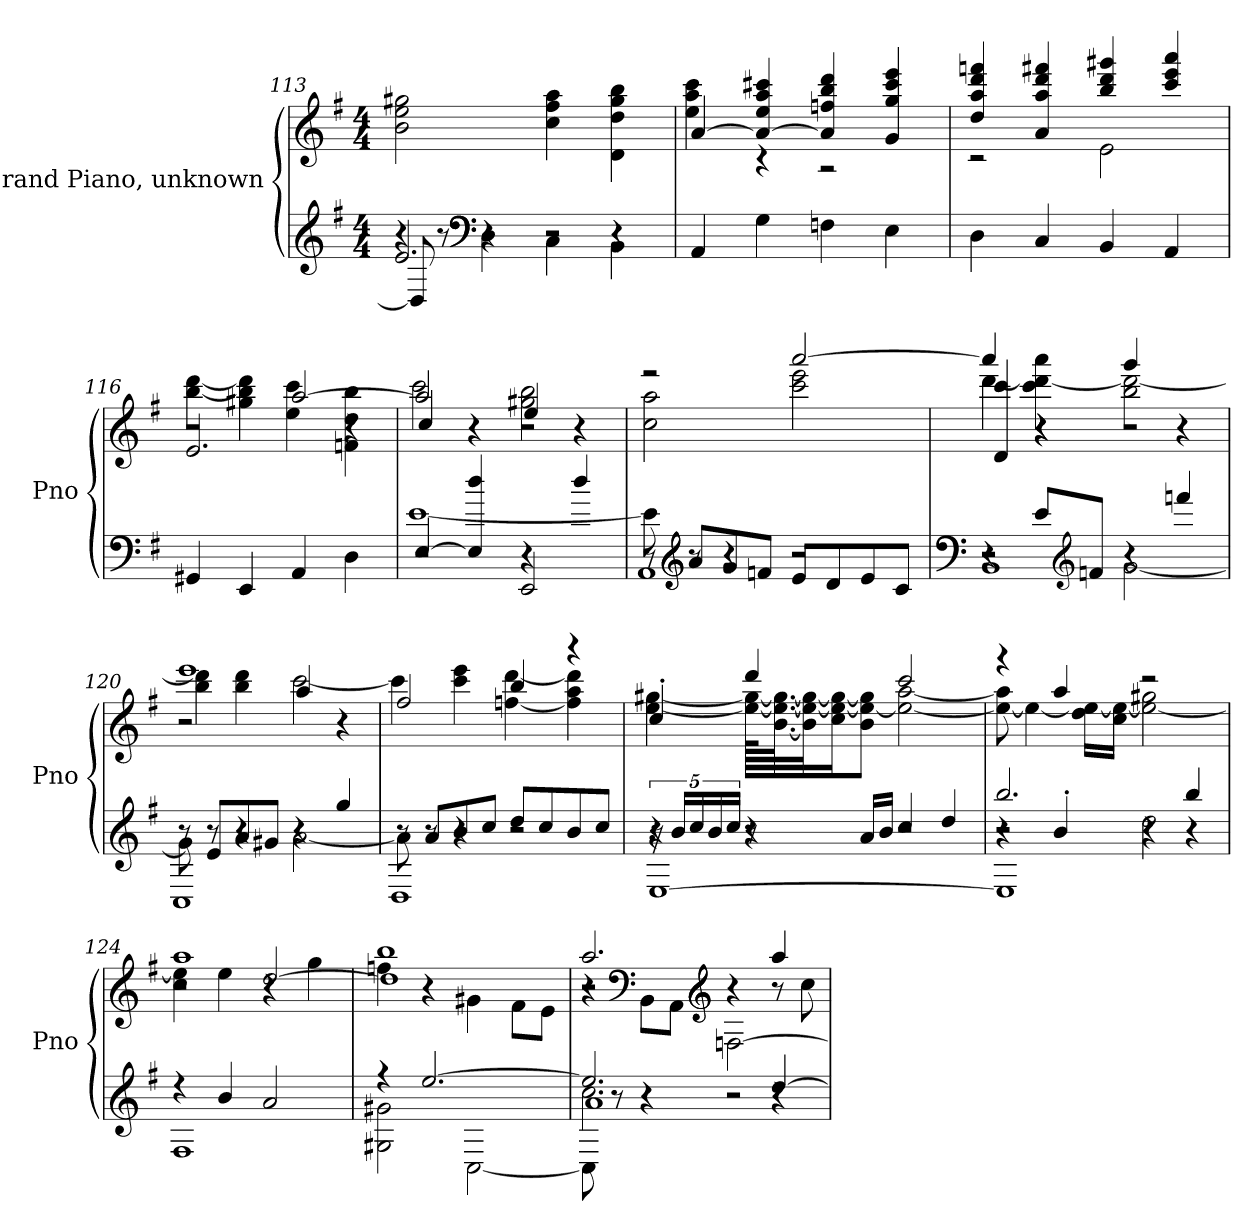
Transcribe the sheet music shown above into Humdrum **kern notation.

**kern	**kern
*part1	*part1
*staff2	*staff1
*I"Grand Piano, unknown	*
*I'Pno	*
*clefG2	*clefG2
*k[f#]	*k[f#]
*M4/4	*M4/4
=113	=113
*^	*
*	*^	*
2.e/	4r	8D/]	2b\ 2ee\ 2gg#X\
.	.	8r	.
*clefF4	*	*	*
.	4D\	4r	.
.	4C\	2r	4cc\ 4ff#\ 4aa\
4r	4BB\	.	4d\ 4dd\ 4gg#\ 4bb\
*v	*v	*v	*
=114	=114
*	*^
4AA/	[4a/	4ee\ 4aa\ 4ccc\
4G\	4a/_ 4ee/ 4aa/ 4ccc#X/	4r
4Fn\	4a/] 4ffn/ 4bb/ 4ddd/	2r
4E\	4g/ 4gg/ 4ccc#/ 4eee/	.
=115	=115	=115
4D\	4dd/ 4aa/ 4ddd/ 4fffn/	2r
4C/	4a/ 4aa/ 4ddd/ 4fff#X/	.
4BB/	4bb/ 4ddd/ 4ggg#X/	2e\
4AA/	4ccc/ 4eee/ 4aaa/	.
!!LO:LB:g=z
=116	=116	=116
*	*	*^
4GG#X/	2r	[4bb\ [4ddd\	2.e/
4EE/	.	4gg#X\ 4bb\] 4ddd\]	.
4AA/	[2aa/	4ee\ 4ccc\	.
4D\	.	4fn\ 4dd\ 4bb\	4r
=117	=117	=117	=117
*^	*	*	*
*	*^	*	*	*
[4E/	[1e	2r	2aa/]	2ccc\	4cc/
4E/] 4dd/	.	.	.	.	4r
4r	.	2EE/	2r	2gg#X\ 2bb\	4ee/
4dd/	.	.	.	.	4r
*	*	*	*	*v	*v
=118	=118	=118	=118	=118
8r	8e\]	1AA	2r	2cc\ 2aa\
*clefG2	*	*	*	*
8a/L	8r	.	.	.
8g/	4r	.	.	.
8fn/J	.	.	.	.
8e/L	2r	.	[2aaa/	2ccc\ 2eee\
8d/	.	.	.	.
8e/	.	.	.	.
8c/J	.	.	.	.
*	*	*	*v	*v
=119	=119	=119	=119
*clefF4	*	*	*
*	*	*	*^
*	*	*	*	*^
4r	2r	1BB	4aaa/]	[4ddd\	4d/ 4ccc/
8e/L	.	.	4r	4ccc\ 4ddd\_ 4aaa\	4r
*clefG2	*	*	*	*	*
8fn/J	.	.	.	.	.
4r	[2g\	.	4ggg/	2bb\ 2ddd\_	2r
4fffn/	.	.	4r	.	.
!!LO:LB:g=z	!!	!!
=120	=120	=120	=120	=120	=120
8r	8g\]	1C	1eee	4bb\ 4ddd\]	2r
8e/L	8r	.	.	.	.
8a/	4r	.	.	4bb\ 4ddd\	.
8g#X/J	.	.	.	.	.
4r	[2a\	.	.	[2ccc\	4aa/
4gg/	.	.	.	.	4r
*	*	*	*	*v	*v
=121	=121	=121	=121	=121
8r	8a\]	1D	2ff#/	4ccc\]
8a/L	8r	.	.	.
8b/	4r	.	.	4ccc\ 4eee\
8cc/J	.	.	.	.
8dd/L	2r	.	4bb/	[4ffn\ [4ddd\
8cc/	.	.	.	.
8b/	.	.	4r	4ff\] 4aa\ 4ddd\]
8cc/J	.	.	.	.
=122	=122	=122	=122	=122
4r	20r	[1E	4cc'/	[4ee\ [4gg#X\
.	20b/LL	.	.	.
.	20cc/	.	.	.
.	20b/	.	.	.
.	20cc/JJ	.	.	.
8r	4r	.	4ddd/	128ee\_ 128gg#\_KLLLL
.	.	.	.	[64.b\ 64.ee\_ 64.gg#\_J
.	.	.	.	32b\] 32ee\_ 32gg#\_J
.	.	.	.	16cc\ 16ee\_ 16gg#\_J
16a/LL	.	.	.	8b\ 8ee\_ 8gg#\]J
16b/JJ	.	.	.	.
4cc/	2r	.	2ccc/	2ee\_ [2aa\
4dd/	.	.	.	.
!!LO:LB:g=z	!!
=123	=123	=123	=123	=123
*	*	*^	*	*
2.bb/	2r	4r	1E]	4r	8ee\_ 8aa\]
.	.	.	.	.	4ee\_
.	.	4b'/	.	4aa/	.
.	.	.	.	.	16dd\ 16ee\_LL
.	.	.	.	.	16cc\ 16ee\_JJ
.	2dd\	4r	.	2r	2ee\_ 2gg#X\
4r	.	4bb/	.	.	.
*	*v	*v	*v	*	*
=124	=124	=124	=124
*	*	*	*^
4r	1F#	1aa	4cc\ 4ee\]	2r
4b/	.	.	4ee\	.
2a/	.	.	4r	[2dd/
.	.	.	4gg\	.
=125	=125	=125	=125	=125
4r	2G#X\ 2g#X\	1bb	4ffn\	1dd]
[2.ee/	.	.	4r	.
.	[2C\	.	4g#X\	.
.	.	.	8f#\L	.
.	.	.	8e\J	.
=126	=126	=126	=126	=126
*^	*^	*	*	*
2.ee/]	2.cc\	1a	8C\]	2.aa/	4r	2r
.	.	.	8r	.	.	.
*	*	*	*	*clefF4	*	*
.	.	.	4r	.	8BB\L	.
.	.	.	.	.	8AA\J	.
*	*	*	*	*clefG2	*	*
.	.	.	2r	.	4r	[2Fn\
[4dd/	4r	.	.	4aa/	8r	.
.	.	.	.	.	8cc\	.
*v	*v	*v	*v	*	*	*
*	*v	*v	*v
=	=
*-	*-
